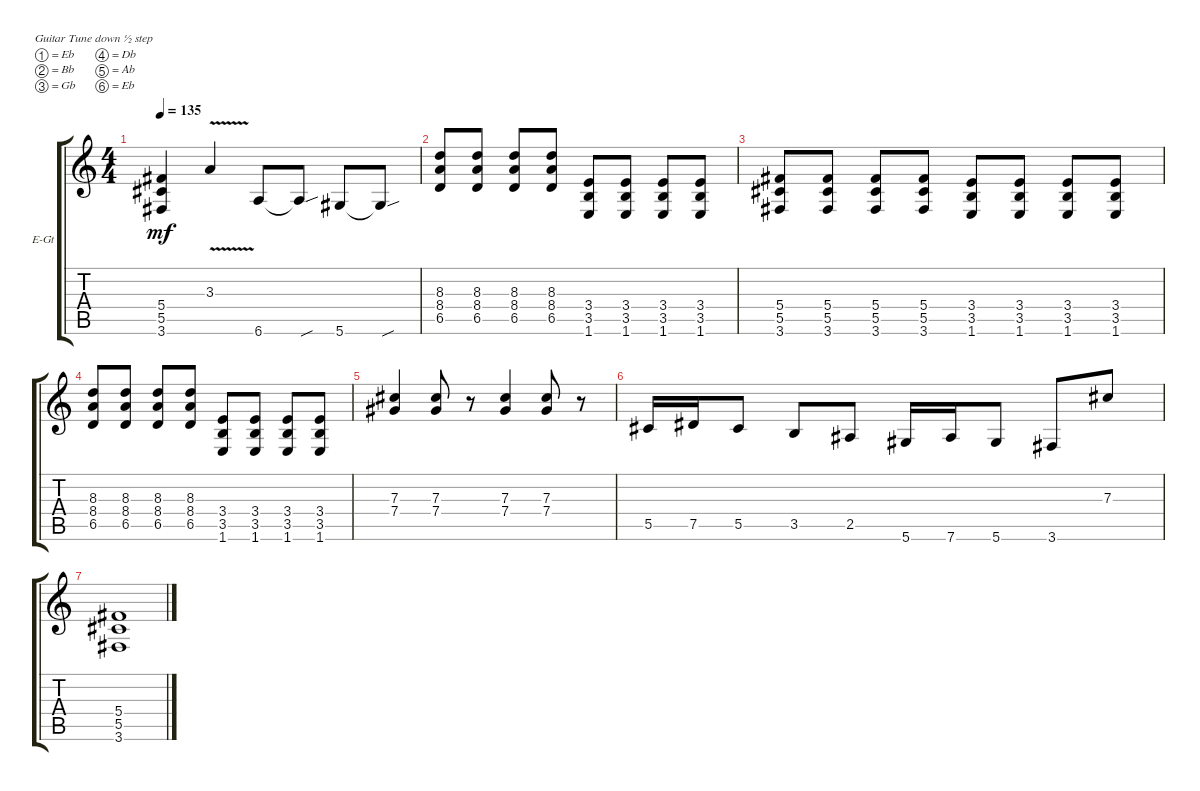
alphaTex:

\defaultSystemsLayout 4
\bracketExtendMode groupsimilarinstruments
\firstSystemTrackNameOrientation horizontal
\otherSystemsTrackNameOrientation horizontal
\track ("Electric Guitar" "E-Gt") {instrument overdrivenguitar}
\staff {score tabs}
\tuning (Eb4 Bb3 Gb3 Db3 Ab2 Eb2)
\ts (4 4)
\tempo 135
\clef g2
\ks c
(3.6 5.5 5.4).4{dy mf} 3.3{v}.4 6.6.8 6.6{sou t}.8 5.6.8 5.6{sou t}.8 |
(6.5 8.4 8.3).8 (6.5 8.3 8.4).8 (6.5 8.3 8.4).8 (6.5 8.3 8.4).8 (3.5 3.4 1.6).8 (3.5 3.4 1.6).8 (3.5 3.4 1.6).8 (3.5 3.4 1.6).8 |
(5.5 5.4 3.6).8 (5.5 5.4 3.6).8 (5.5 5.4 3.6).8 (5.5 5.4 3.6).8 (3.5 3.4 1.6).8 (3.5 3.4 1.6).8 (3.5 3.4 1.6).8 (3.5 3.4 1.6).8 |
(6.5 8.4 8.3).8 (6.5 8.4 8.3).8 (6.5 8.4 8.3).8 (6.5 8.4 8.3).8 (3.5 3.4 1.6).8 (3.5 3.4 1.6).8 (3.5 3.4 1.6).8 (3.5 3.4 1.6).8 |
(7.4 7.3).4 (7.4 7.3).8 r.8 (7.4 7.3).4 (7.4 7.3).8 r.8 |
5.5.16 7.5.16 5.5.8 3.5.8 2.5.8 5.6.16 7.6.16 5.6.8 3.6.8 7.3.8 |
(3.6 5.5 5.4).1
